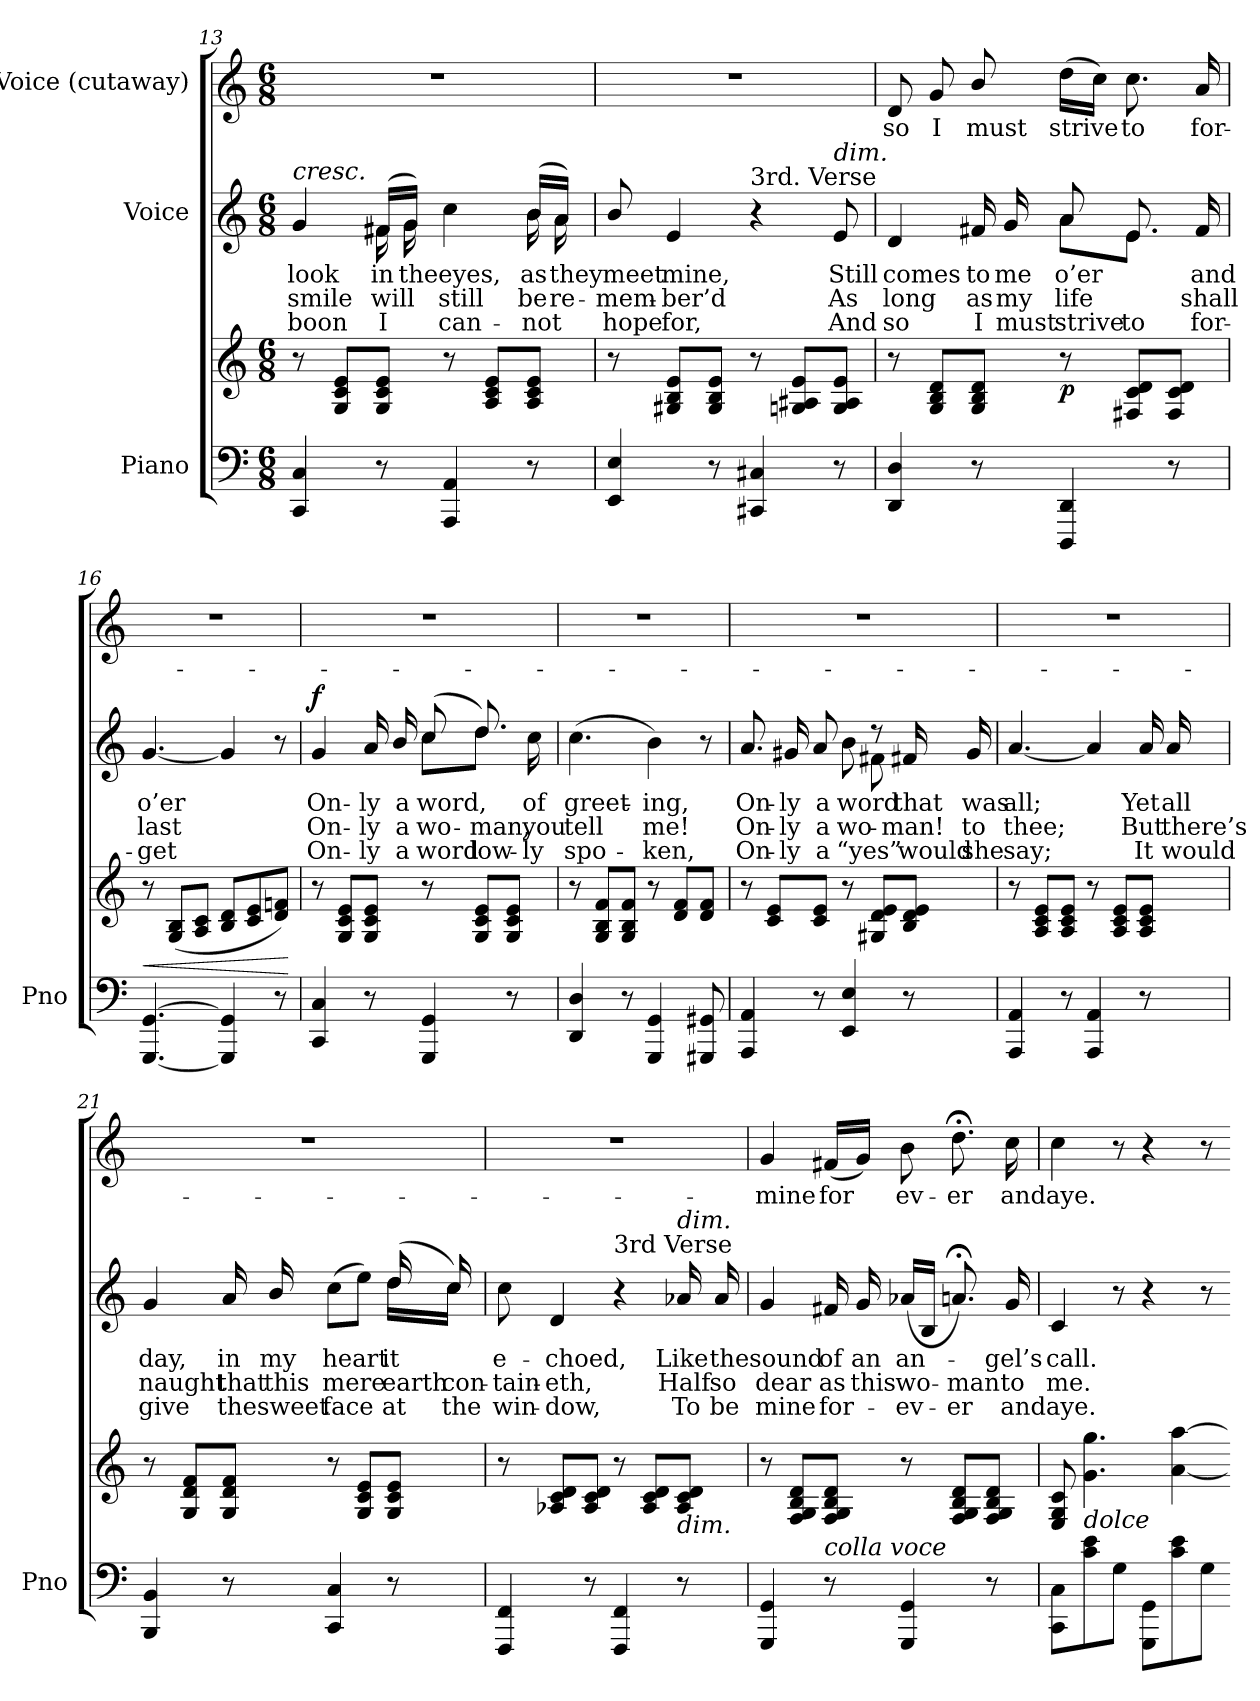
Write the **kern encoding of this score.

**kern	**kern	**dynam	**kern	**text	**text	**text	**dynam	**kern	**text
*part3	*part3	*part3	*part2	*part2	*part2	*part2	*part2	*part1	*part1
*staff4	*staff3	*staff3/4	*staff2	*staff2	*staff2	*staff2	*staff2	*staff1	*staff1
*I"Piano	*	*	*I"Voice	*	*	*	*	*I"Voice (cutaway)	*
*I'Pno	*	*	*	*	*	*	*	*	*
*clefF4	*clefG2	*	*clefG2	*	*	*	*	*clefG2	*
*k[]	*k[]	*	*k[]	*	*	*	*	*k[]	*
*M6/8	*M6/8	*	*M6/8	*	*	*	*	*M6/8	*
=13	=13	=13	=13	=13	=13	=13	=13	=13	=13
*	*	*	*^	*	*	*	*	*	*
!	!	!	!LO:TX:a:i:t=cresc.	!	!	!	!	!	!	!
4CC/ 4C/	8r	.	4g/	4ryy	look	smile	boon	.	2.r	.
.	8G/ 8c/ 8e/L	.	.	.	.	.	.	.	.	.
8r	8G/ 8c/ 8e/J	.	(16f#X/LL	16f#\	in	will	I	.	.	.
.	.	.	16g/JJ)	16g\	the	.	.	.	.	.
4AAA/ 4AA/	8r	.	4cc\	4ryy	eyes,	still	can-	.	.	.
.	8A/ 8c/ 8e/L	.	.	.	.	.	.	.	.	.
8r	8A/ 8c/ 8e/J	.	(16b/LL	16b\	as	be	-not	.	.	.
.	.	.	16a/JJ)	16a\	they	re-	.	.	.	.
=14	=14	=14	=14	=14	=14	=14	=14	=14	=14	=14
4EE/ 4E/	8r	.	8b/	4.ryy	meet	-mem-	hope	.	2.r	.
.	8G#X/ 8B/ 8e/L	.	4e/	.	mine,	-ber’d	for,	.	.	.
8r	8G#/ 8B/ 8e/J	.	.	.	.	.	.	.	.	.
!	!	!	!LO:TX:a:t=3rd. Verse	!	!	!	!	!	!	!
4CC#X/ 4C#X/	8r	.	4r	4.ryy	.	.	.	.	.	.
.	8Gn/ 8A#X/ 8e/L	.	.	.	.	.	.	.	.	.
!	!	!	!LO:TX:a:i:t=dim.	!	!	!	!	!	!	!
8r	8G/ 8A#/ 8e/J	.	8e/	.	Still	As	And	.	.	.
=15	=15	=15	=15	=15	=15	=15	=15	=15	=15	=15
4DD/ 4D/	8r	.	4d/	4ryy	comes	long	so	.	8d/	so
.	8G/ 8B/ 8d/L	.	.	.	.	.	.	.	8g/	I
8r	8G/ 8B/ 8d/J	.	16f#X/	8ryy	to	as	I	.	8b/	must
.	.	.	16g/	.	me	my	must	.	.	.
!	!	!LO:DY:b	!	!	!	!	!	!	!	!
4DDD/ 4DD/	8r	p	8a/	8a\L	o’er	life	strive	.	(16dd\LL	strive
.	.	.	.	.	.	.	.	.	16cc\JJ)	.
.	8F#X/ 8c/ 8d/L	.	8.e/	8.e\J	.	.	to	.	8.cc\	to
8r	8F#/ 8c/ 8d/J	.	.	.	.	.	.	.	.	.
.	.	.	16f#/	16ryy	and	shall	for-	.	16a/	for -
=16	=16	=16	=16	=16	=16	=16	=16	=16	=16	=16
!	!	!LO:HP:b	!	!	!	!	!	!	!	!
*	*	*	*v	*v	*	*	*	*	*	*
[4.GGG/ [4.GG/	8r	<	[4.g/	o’er	last	-get	.	2.r	.
.	(8G/ 8B/L	.	.	.	.	.	.	.	.
.	8A/ 8c/J	.	.	.	.	.	.	.	.
4GGG/] 4GG/]	8B/ 8d/L	.	4g/]	.	.	.	.	.	.
.	8c/ 8e/	.	.	.	.	.	.	.	.
8r	8d/ 8fn/J)	.	8r	.	.	.	.	.	.
.	.	[	.	.	.	.	.	.	.
=17	=17	=17	=17	=17	=17	=17	=17	=17	=17
*	*	*	*^	*	*	*	*	*	*
!	!	!	!	!	!	!	!	!LO:DY:a	!	!
4CC/ 4C/	8r	.	4g/	4.ryy	On-	On-	On-	f	2.r	.
.	8G/ 8c/ 8e/L	.	.	.	.	.	.	.	.	.
8r	8G/ 8c/ 8e/J	.	16a/	.	-ly	-ly	-ly	.	.	.
.	.	.	16b/	.	a	a	a	.	.	.
4GGG/ 4GG/	8r	.	(<8cc/	8cc\L	word,	wo-	word	.	.	.
.	8G/ 8c/ 8e/L	.	8.dd/)	8.dd\J	.	-man,	low-	.	.	.
8r	8G/ 8c/ 8e/J	.	.	.	.	.	.	.	.	.
.	.	.	16cc\	16ryy	of	you	-ly	.	.	.
*	*	*	*v	*v	*	*	*	*	*	*
=18	=18	=18	=18	=18	=18	=18	=18	=18	=18
4DD/ 4D/	8r	.	(4.cc\	greet-	tell	spo-	.	2.r	.
.	8G/ 8B/ 8f/L	.	.	.	.	.	.	.	.
8r	8G/ 8B/ 8f/J	.	.	.	.	.	.	.	.
4GGG/ 4GG/	8r	.	4b\)	-ing,	me!	-ken,	.	.	.
.	8d/ 8f/L	.	.	.	.	.	.	.	.
8GGG#X/ 8GG#X/	8d/ 8f/J	.	8r	.	.	.	.	.	.
=19	=19	=19	=19	=19	=19	=19	=19	=19	=19
*	*	*	*^	*	*	*	*	*	*
4AAA/ 4AA/	8r	.	8.a/	4.ryy	On-	On-	On-	.	2.r	.
.	8c/ 8e/L	.	.	.	.	.	.	.	.	.
.	.	.	16g#X/	.	-ly	-ly	-ly	.	.	.
8r	8c/ 8e/J	.	8a/	.	a	a	a	.	.	.
4EE/ 4E/	8r	.	8b\	8ryy	word	wo-	“yes”	.	.	.
.	8G#X/ 8d/ 8e/L	.	8r	8f#X\	.	.	.	.	.	.
8r	8B/ 8d/ 8e/J	.	16f#X/	8ryy	that	-man!	would	.	.	.
.	.	.	16g#/	.	was	to	she	.	.	.
*	*	*	*v	*v	*	*	*	*	*	*
=20	=20	=20	=20	=20	=20	=20	=20	=20	=20
4AAA/ 4AA/	8r	.	[4.a/	all;	thee;	say;	.	2.r	.
.	8A/ 8c/ 8e/L	.	.	.	.	.	.	.	.
8r	8A/ 8c/ 8e/J	.	.	.	.	.	.	.	.
4AAA/ 4AA/	8r	.	4a/]	.	.	.	.	.	.
.	8A/ 8c/ 8e/L	.	.	.	.	.	.	.	.
8r	8A/ 8c/ 8e/J	.	16a/	Yet	But	It	.	.	.
.	.	.	16a/	all	there’s	would	.	.	.
=21	=21	=21	=21	=21	=21	=21	=21	=21	=21
*	*	*	*^	*	*	*	*	*	*
4BBB/ 4BB/	8r	.	4g/	4.ryy	day,	naught	give	.	2.r	.
.	8G/ 8d/ 8f/L	.	.	.	.	.	.	.	.	.
8r	8G/ 8d/ 8f/J	.	16a/	.	in	that	the	.	.	.
.	.	.	16b/	.	my	this	sweet	.	.	.
4CC/ 4C/	8r	.	(8cc\L	4ryy	heart	mere	face	.	.	.
.	8G/ 8c/ 8e/L	.	8ee\J)	.	.	.	.	.	.	.
8r	8G/ 8c/ 8e/J	.	(<16dd/	16dd\LL	it	earth	at	.	.	.
.	.	.	16cc/)	16cc\JJ	.	con-	the	.	.	.
*	*	*	*v	*v	*	*	*	*	*	*
=22	=22	=22	=22	=22	=22	=22	=22	=22	=22
4FFF/ 4FF/	8r	.	8cc\	e-	-tain-	win-	.	2.r	.
.	8A-X/ 8c/ 8d/L	.	4d/	-choed,	-eth,	-dow,	.	.	.
8r	8A-/ 8c/ 8d/J	.	.	.	.	.	.	.	.
!	!	!	!LO:TX:a:t=3rd Verse	!	!	!	!	!	!
4FFF/ 4FF/	8r	.	4r	.	.	.	.	.	.
.	8A-/ 8c/ 8d/L	.	.	.	.	.	.	.	.
!	!	!	!LO:TX:a:i:t=dim.	!	!	!	!	!	!
!	!LO:TX:b:i:t=dim.	!	!	!	!	!	!	!	!
8r	8A-/ 8c/ 8d/J	.	16a-X/	Like	Half	To	.	.	.
.	.	.	16a-/	the	so	be	.	.	.
=23	=23	=23	=23	=23	=23	=23	=23	=23	=23
4GGG/ 4GG/	8r	.	4g/	sound	dear	mine	.	4g/	mine
.	8F/ 8G/ 8B/ 8d/L	.	.	.	.	.	.	.	.
!LO:TX:i:t=colla voce	!	!	!	!	!	!	!	!	!
8r	8F/ 8G/ 8B/ 8d/J	.	16f#X/	of	as	for-	.	(16f#X/LL	for
.	.	.	16g/	an	this	.	.	16g/JJ)	.
4GGG/ 4GG/	8r	.	(16a-X/LL	an-	wo-	-ev-	.	8b\	ev-
.	.	.	16B/JJ	.	.	.	.	.	.
.	8F/ 8G/ 8B/ 8d/L	.	8.an;/)	.	-man	-er	.	8.dd;<\	-er
8r	8F/ 8G/ 8B/ 8d/J	.	.	.	.	.	.	.	.
.	.	.	16g/	-gel’s	to	and	.	16cc\	and
=24	=24	=24	=24	=24	=24	=24	=24	=24	=24
8CC\ 8C\L	8E/ 8G/ 8c/	.	4c/	call.	me.	aye.	.	4cc\	aye.
!LO:TX:i:t=dolce	!	!	!	!	!	!	!	!	!
8c\ 8e\	4.g\ 4.gg\	.	.	.	.	.	.	.	.
8G\J	.	.	8r	.	.	.	.	8r	.
8GGG\ 8GG\L	.	.	4r	.	.	.	.	4r	.
8c\ 8e\	[4a\ [4aa\	.	.	.	.	.	.	.	.
8G\J	.	.	8r	.	.	.	.	8r	.
=-	=-	=-	=-	=-	=-	=-	=-	=-	=-
*-	*-	*-	*-	*-	*-	*-	*-	*-	*-
